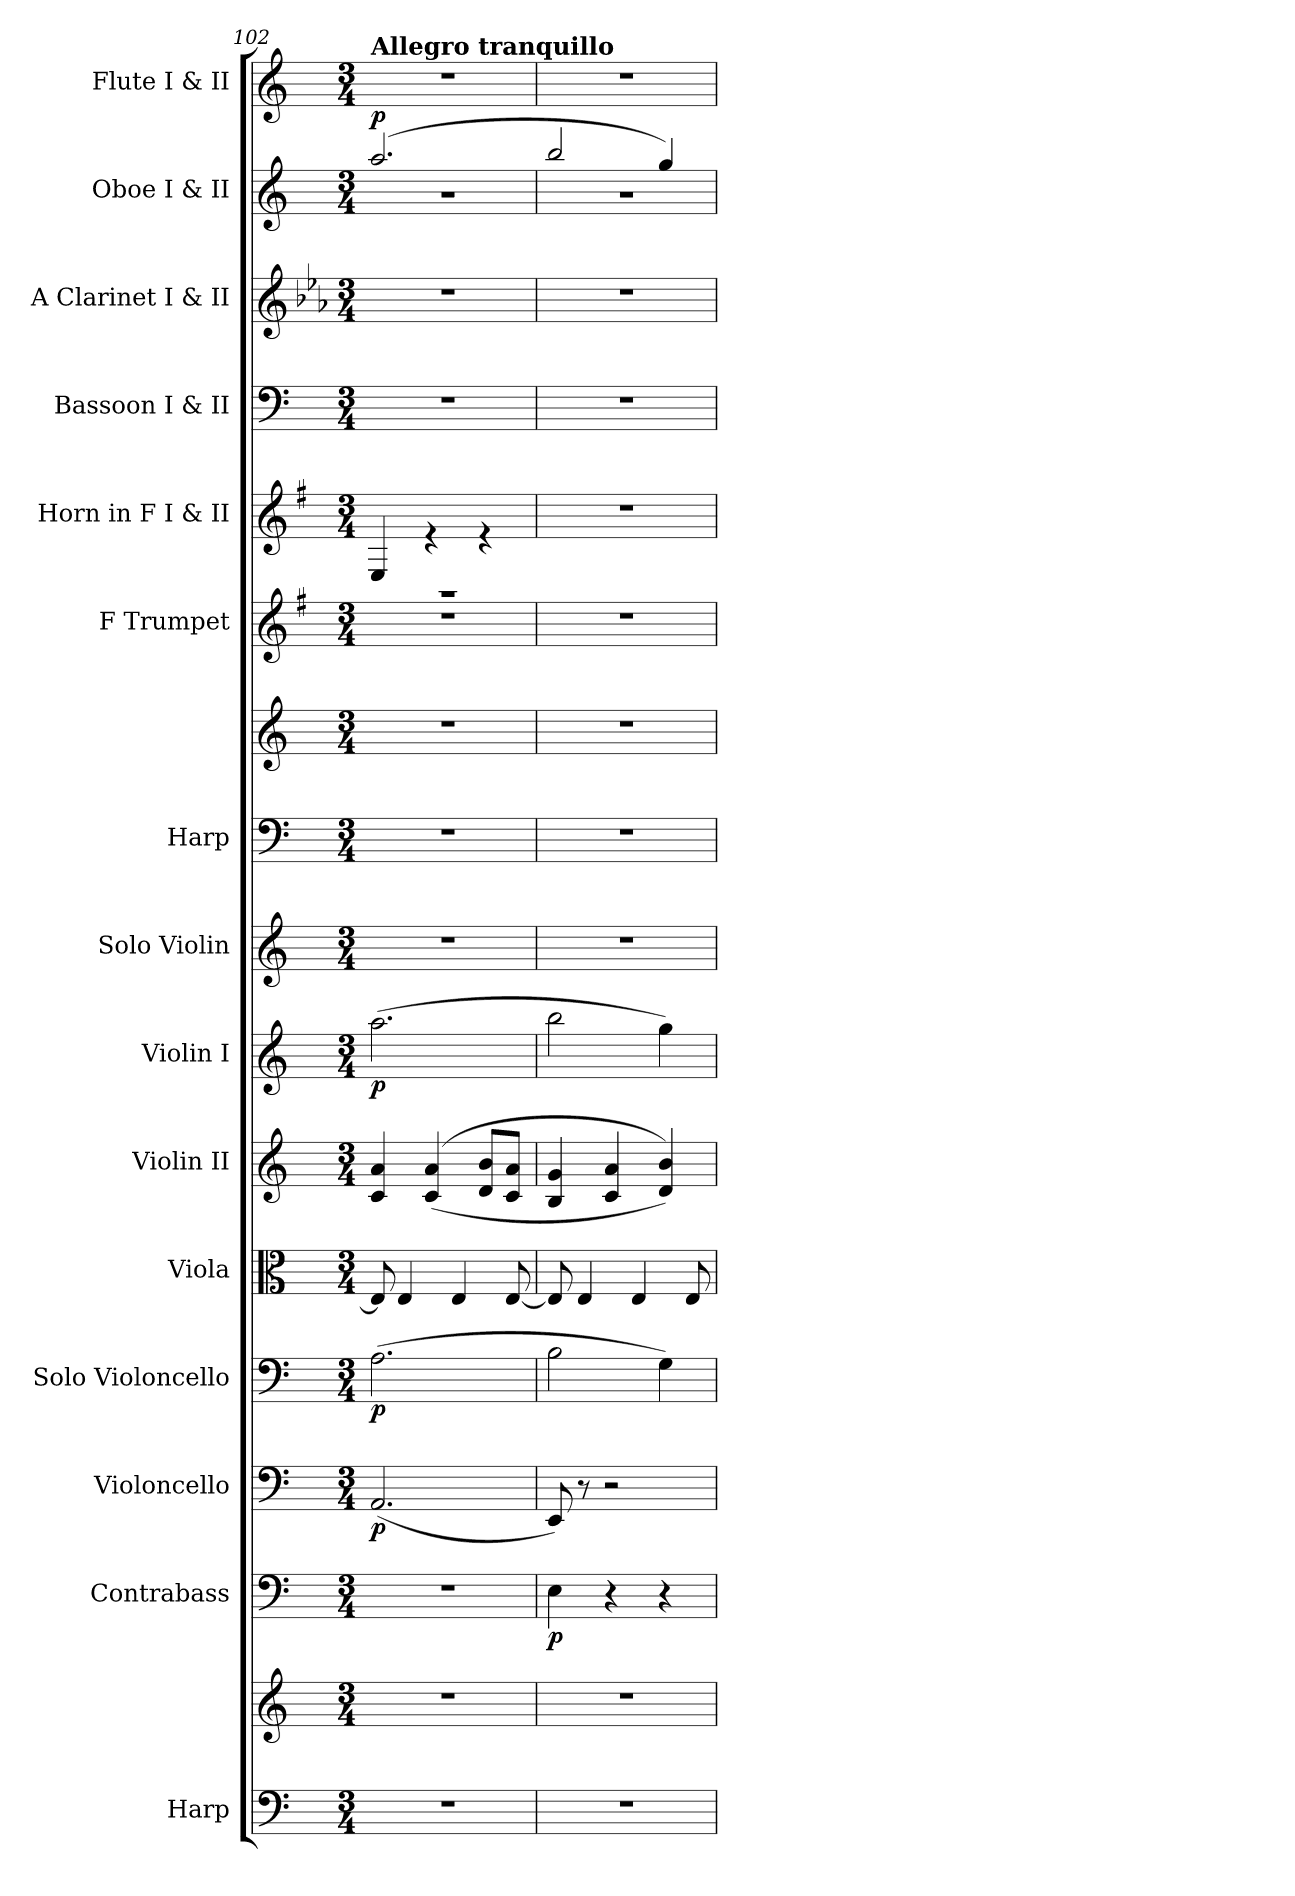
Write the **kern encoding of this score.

**kern	**kern	**kern	**dynam	**kern	**dynam	**kern	**dynam	**kern	**kern	**kern	**dynam	**kern	**kern	**kern	**kern	**kern	**kern	**kern	**kern	**dynam	**kern
*part15	*part15	*part14	*part14	*part13	*part13	*part12	*part12	*part11	*part10	*part9	*part9	*part8	*part7	*part7	*part6	*part5	*part4	*part3	*part2	*part2	*part1
*staff17	*staff16	*staff15	*staff15	*staff14	*staff14	*staff13	*staff13	*staff12	*staff11	*staff10	*staff10	*staff9	*staff8	*staff7	*staff6	*staff5	*staff4	*staff3	*staff2	*staff2	*staff1
*I"Harp	*	*I"Contrabass	*	*I"Violoncello	*	*I"Solo Violoncello	*	*I"Viola	*I"Violin II	*I"Violin I	*	*I"Solo Violin	*I"Harp	*	*I"F Trumpet	*I"Horn in F I &amp; II	*I"Bassoon I &amp; II	*I"A Clarinet I &amp; II	*I"Oboe I &amp; II	*	*I"Flute I &amp; II
*I'Hrp.	*	*I'Cb.	*	*I'Vc.	*	*I'Vc.	*	*I'Vla.	*I'Vln.	*I'Vln.	*	*I'Vln.	*I'Hrp.	*	*I'F Tpt.	*	*I'Bsn.	*I'A Cl.	*I'Ob.	*	*I'Fl.
*clefF4	*clefG2	*clefF4	*	*clefF4	*	*clefF4	*	*clefC3	*clefG2	*clefG2	*	*clefG2	*clefF4	*clefG2	*clefG2	*clefG2	*clefF4	*clefG2	*clefG2	*	*clefG2
*	*	*ITrd7c12	*	*	*	*	*	*	*	*	*	*	*	*	*ITrd-3c-5	*ITrd4c7	*	*ITrd2c3	*	*	*
*k[]	*k[]	*k[]	*	*k[]	*	*k[]	*	*k[]	*k[]	*k[]	*	*k[]	*k[]	*k[]	*k[]	*k[]	*k[]	*k[]	*k[]	*	*k[]
*M3/4	*M3/4	*M3/4	*	*M3/4	*	*M3/4	*	*M3/4	*M3/4	*M3/4	*	*M3/4	*M3/4	*M3/4	*M3/4	*M3/4	*M3/4	*M3/4	*M3/4	*	*M3/4
*MM98	*MM98	*MM98	*	*MM98	*	*MM98	*	*MM98	*MM98	*MM98	*	*MM98	*MM98	*MM98	*MM98	*MM98	*MM98	*MM98	*MM98	*	*MM98
=102	=102	=102	=102	=102	=102	=102	=102	=102	=102	=102	=102	=102	=102	=102	=102	=102	=102	=102	=102	=102	=102
*	*	*	*	*	*	*	*	*	*^	*	*	*	*	*	*	*^	*	*	*^	*	*
!	!	!	!	!	!	!	!	!	!	!	!	!	!	!	!	!	!	!	!	!	!	!	!	!LO:TX:a:B:t=Allegro tranquillo
!	!	!	!	!	!LO:DY:b	!	!LO:DY:b	!	!	!	!	!LO:DY:b	!	!	!	!	!	!	!	!	!	!	!LO:DY:a	!
2.r	2.r	2.r	.	(<2.AA/	p	(>2.A\	p	8E/]	4c/ 4a/	4.ryy	(>2.aa\	p	2.r	2.r	2.r	2.r	4AA/	2.r	2.r	2.r	(>2.aa/	2.r	p	2.r
.	.	.	.	.	.	.	.	4E/	.	.	.	.	.	.	.	.	.	.	.	.	.	.	.	.
.	.	.	.	.	.	.	.	.	(<(>4c/ 4a/	.	.	.	.	.	.	.	4re	.	.	.	.	.	.	.
.	.	.	.	.	.	.	.	4E/	.	4.ryy	.	.	.	.	.	.	.	.	.	.	.	.	.	.
.	.	.	.	.	.	.	.	.	8d/ 8b/L	.	.	.	.	.	.	.	4re	.	.	.	.	.	.	.
.	.	.	.	.	.	.	.	[8E/	8c/ 8a/J	.	.	.	.	.	.	.	.	.	.	.	.	.	.	.
*	*	*	*	*	*	*	*	*	*v	*v	*	*	*	*	*	*	*v	*v	*	*	*	*	*	*
!!LO:PB:g=z
=103	=103	=103	=103	=103	=103	=103	=103	=103	=103	=103	=103	=103	=103	=103	=103	=103	=103	=103	=103	=103	=103	=103
!	!	!	!LO:DY:b	!	!	!	!	!	!	!	!	!	!	!	!	!	!	!	!	!	!	!
2.r	2.r	4EE\	p	8EE/)	.	2B\	.	8E/]	4B/ 4g/	2bb\	.	2.r	2.r	2.r	2.r	2.r	2.r	2.r	2bb/	2.r	.	2.r
.	.	.	.	8r	.	.	.	4E/	.	.	.	.	.	.	.	.	.	.	.	.	.	.
.	.	4r	.	2r	.	.	.	.	4c/ 4a/	.	.	.	.	.	.	.	.	.	.	.	.	.
.	.	.	.	.	.	.	.	4E/	.	.	.	.	.	.	.	.	.	.	.	.	.	.
.	.	4r	.	.	.	4G\)	.	.	4d/ 4b/))	4gg\)	.	.	.	.	.	.	.	.	4gg/)	.	.	.
.	.	.	.	.	.	.	.	8E/	.	.	.	.	.	.	.	.	.	.	.	.	.	.
*	*	*	*	*	*	*	*	*	*	*	*	*	*	*	*	*	*	*	*v	*v	*	*
=	=	=	=	=	=	=	=	=	=	=	=	=	=	=	=	=	=	=	=	=	=
*-	*-	*-	*-	*-	*-	*-	*-	*-	*-	*-	*-	*-	*-	*-	*-	*-	*-	*-	*-	*-	*-
